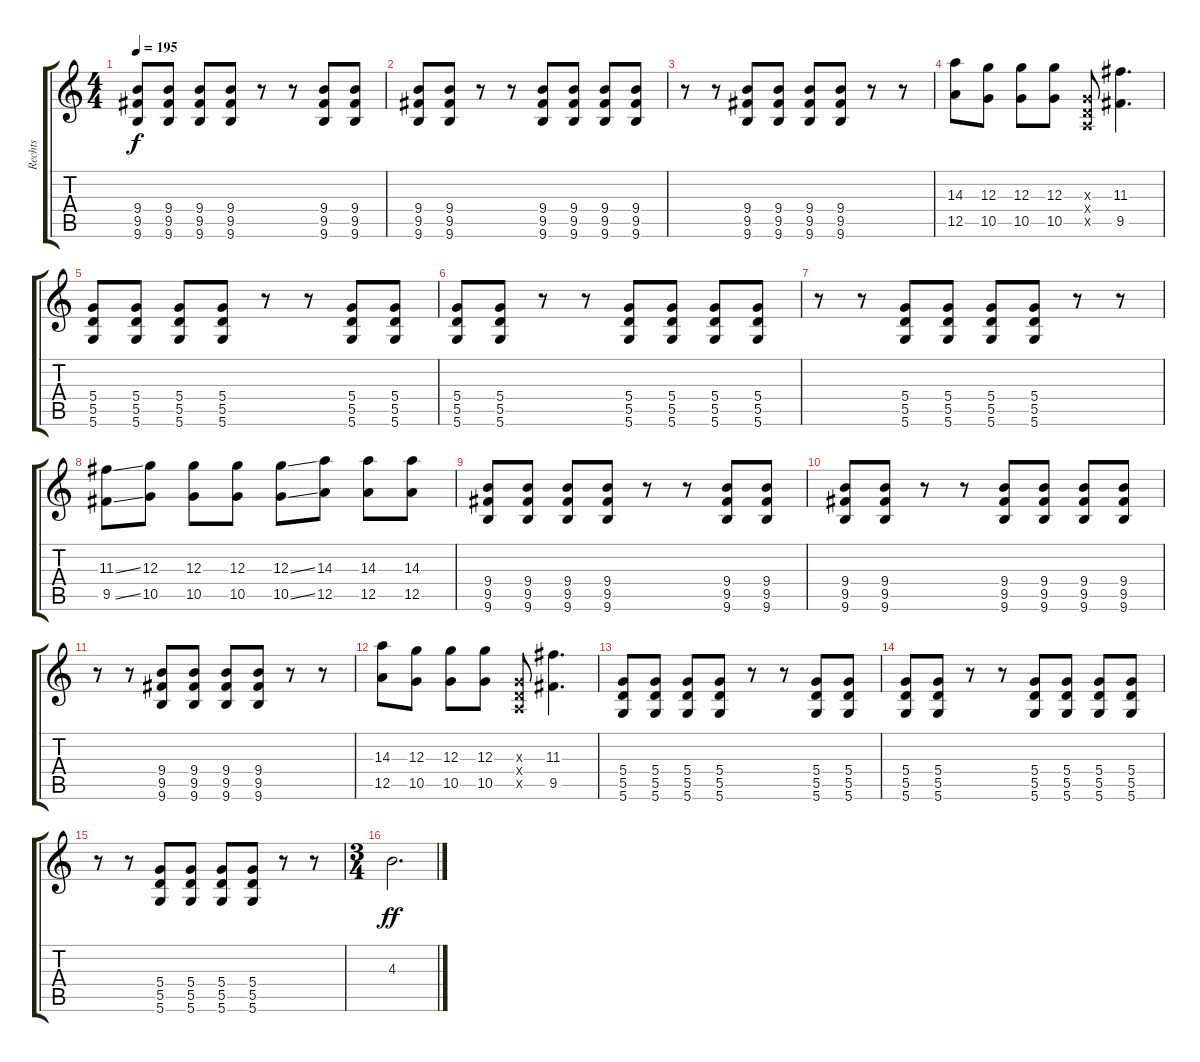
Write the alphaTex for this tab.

\track ("Rechts" "Rechts") {instrument distortionguitar}
\staff {score tabs}
\tuning (E4 B3 G3 D3 A2 D2) {hide}
\ts (4 4)
\tempo 195
\clef g2
\ks c
(9.4 9.5 9.6).8{dy f} (9.4 9.5 9.6).8 (9.4 9.5 9.6).8 (9.4 9.5 9.6).8 r.8 r.8 (9.4 9.5 9.6).8 (9.4 9.5 9.6).8 |
(9.4 9.5 9.6).8 (9.4 9.5 9.6).8 r.8 r.8 (9.4 9.5 9.6).8 (9.4 9.5 9.6).8 (9.4 9.5 9.6).8 (9.4 9.5 9.6).8 |
r.8 r.8 (9.4 9.5 9.6).8 (9.4 9.5 9.6).8 (9.4 9.5 9.6).8 (9.4 9.5 9.6).8 r.8 r.8 |
(14.3 12.5).8 (12.3 10.5).8 (12.3 10.5).8 (12.3 10.5).8 (0.3{x} 0.4{x} 0.5{x}).8 (11.3 9.5).4{d} |
(5.4 5.5 5.6).8 (5.4 5.5 5.6).8 (5.4 5.5 5.6).8 (5.4 5.5 5.6).8 r.8 r.8 (5.4 5.5 5.6).8 (5.4 5.5 5.6).8 |
(5.4 5.5 5.6).8 (5.4 5.5 5.6).8 r.8 r.8 (5.4 5.5 5.6).8 (5.4 5.5 5.6).8 (5.4 5.5 5.6).8 (5.4 5.5 5.6).8 |
r.8 r.8 (5.4 5.5 5.6).8 (5.4 5.5 5.6).8 (5.4 5.5 5.6).8 (5.4 5.5 5.6).8 r.8 r.8 |
(11.3{ss} 9.5{ss}).8 (12.3 10.5).8 (12.3 10.5).8 (12.3 10.5).8 (12.3{ss} 10.5{ss}).8 (14.3 12.5).8 (14.3 12.5).8 (14.3 12.5).8 |
(9.4 9.5 9.6).8 (9.4 9.5 9.6).8 (9.4 9.5 9.6).8 (9.4 9.5 9.6).8 r.8 r.8 (9.4 9.5 9.6).8 (9.4 9.5 9.6).8 |
(9.4 9.5 9.6).8 (9.4 9.5 9.6).8 r.8 r.8 (9.4 9.5 9.6).8 (9.4 9.5 9.6).8 (9.4 9.5 9.6).8 (9.4 9.5 9.6).8 |
r.8 r.8 (9.4 9.5 9.6).8 (9.4 9.5 9.6).8 (9.4 9.5 9.6).8 (9.4 9.5 9.6).8 r.8 r.8 |
(14.3 12.5).8 (12.3 10.5).8 (12.3 10.5).8 (12.3 10.5).8 (0.3{x} 0.4{x} 0.5{x}).8 (11.3 9.5).4{d} |
(5.4 5.5 5.6).8 (5.4 5.5 5.6).8 (5.4 5.5 5.6).8 (5.4 5.5 5.6).8 r.8 r.8 (5.4 5.5 5.6).8 (5.4 5.5 5.6).8 |
(5.4 5.5 5.6).8 (5.4 5.5 5.6).8 r.8 r.8 (5.4 5.5 5.6).8 (5.4 5.5 5.6).8 (5.4 5.5 5.6).8 (5.4 5.5 5.6).8 |
r.8 r.8 (5.4 5.5 5.6).8 (5.4 5.5 5.6).8 (5.4 5.5 5.6).8 (5.4 5.5 5.6).8 r.8 r.8 |
\ts (3 4)
4.3.2{d dy ff}
